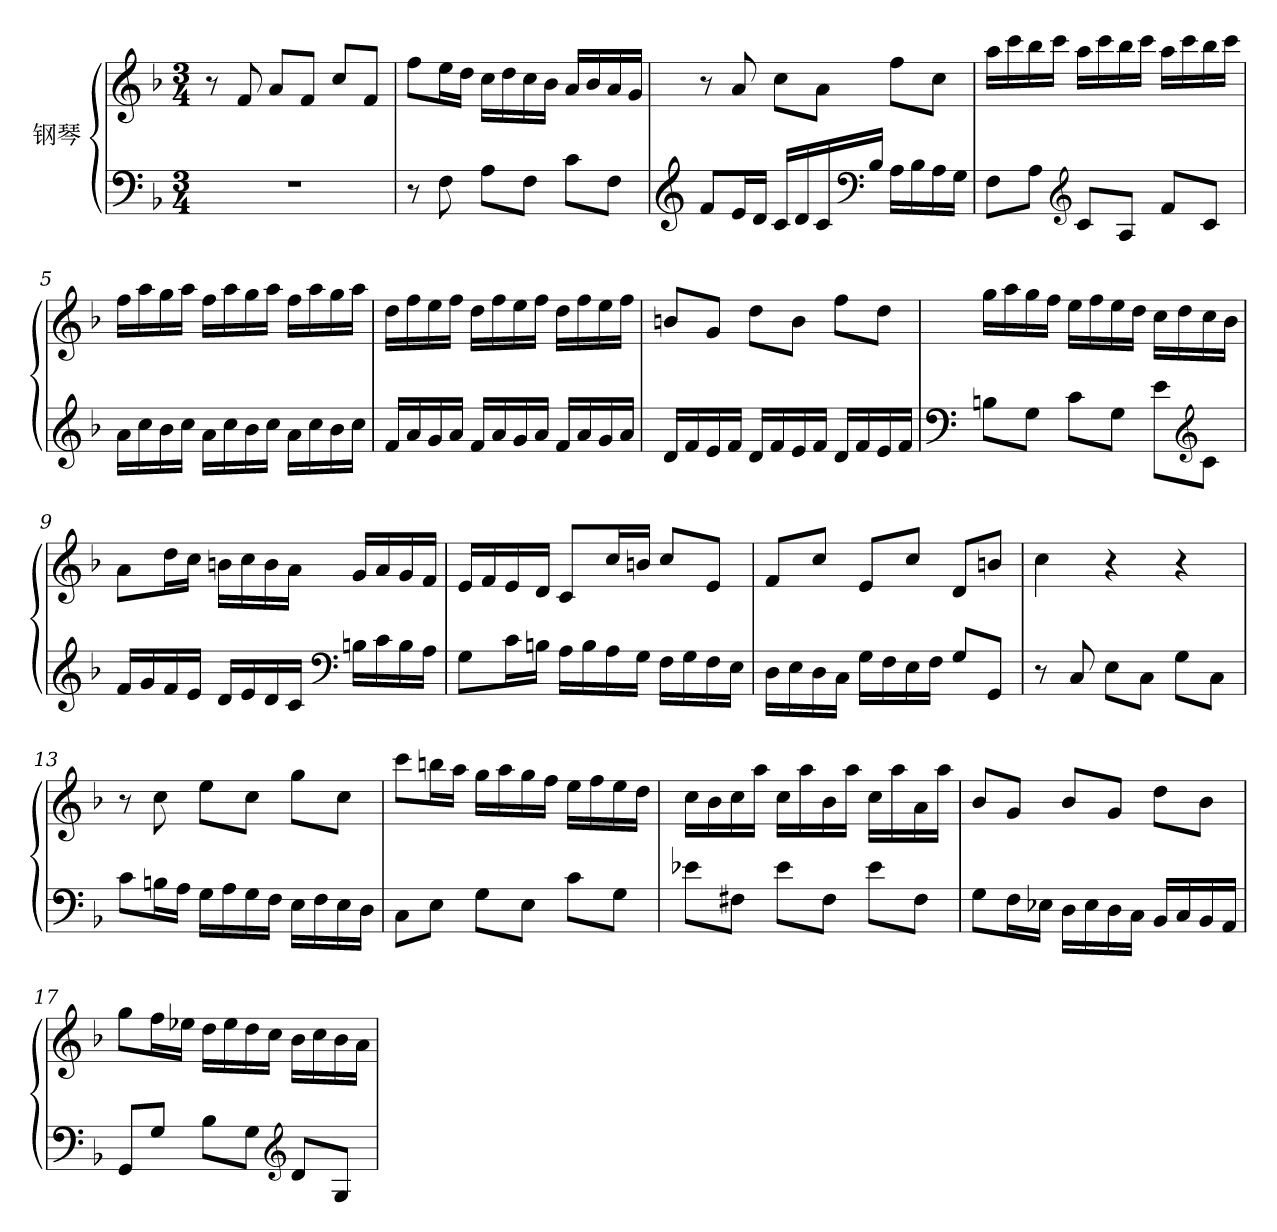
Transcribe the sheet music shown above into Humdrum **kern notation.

**kern	**kern
*part2	*part1
*staff2	*staff1
*I"钢琴	*I"钢琴
*clefF4	*clefG2
*k[b-]	*k[b-]
*M3/4	*M3/4
*MM120	*MM120
=1	=1
2.r	8r
.	8f/
.	8a/L
.	8f/J
.	8cc/L
.	8f/J
=2	=2
8r	8ff\L
8F\	16ee\L
.	16dd\JJ
8A\L	16cc\LL
.	16dd\
8F\J	16cc\
.	16b-\JJ
8c\L	16a/LL
.	16b-/
8F\J	16a/
.	16g/JJ
=3	=3
*clefG2	*
8f/L	8r
16e/L	8a/
16d/JJ	.
16c/LL	8cc\L
16d/	.
16c/	8a\J
*clefF4	*
16B-/JJ	.
16A\LL	8ff\L
16B-\	.
16A\	8cc\J
16G\JJ	.
!!LO:LB:g=z
=4	=4
8F\L	16aa\LL
.	16ccc\
8A\J	16bb-\
.	16ccc\JJ
*clefG2	*
8c/L	16aa\LL
.	16ccc\
8A/J	16bb-\
.	16ccc\JJ
8f/L	16aa\LL
.	16ccc\
8c/J	16bb-\
.	16ccc\JJ
=5	=5
16a\LL	16ff\LL
16cc\	16aa\
16b-\	16gg\
16cc\JJ	16aa\JJ
16a\LL	16ff\LL
16cc\	16aa\
16b-\	16gg\
16cc\JJ	16aa\JJ
16a\LL	16ff\LL
16cc\	16aa\
16b-\	16gg\
16cc\JJ	16aa\JJ
=6	=6
16f/LL	16dd\LL
16a/	16ff\
16g/	16ee\
16a/JJ	16ff\JJ
16f/LL	16dd\LL
16a/	16ff\
16g/	16ee\
16a/JJ	16ff\JJ
16f/LL	16dd\LL
16a/	16ff\
16g/	16ee\
16a/JJ	16ff\JJ
!!LO:LB:g=z
=7	=7
16d/LL	8bn/L
16f/	.
16e/	8g/J
16f/JJ	.
16d/LL	8dd\L
16f/	.
16e/	8b\J
16f/JJ	.
16d/LL	8ff\L
16f/	.
16e/	8dd\J
16f/JJ	.
=8	=8
*clefF4	*
8Bn\L	16gg\LL
.	16aa\
8G\J	16gg\
.	16ff\JJ
8c\L	16ee\LL
.	16ff\
8G\J	16ee\
.	16dd\JJ
8e\L	16cc\LL
.	16dd\
*clefG2	*
8c\J	16cc\
.	16b-\JJ
=9	=9
16f/LL	8a\L
16g/	.
16f/	16dd\L
16e/JJ	16cc\JJ
16d/LL	16bn\LL
16e/	16cc\
16d/	16b\
16c/JJ	16a\JJ
*clefF4	*
16Bn\LL	16g/LL
16c\	16a/
16B\	16g/
16A\JJ	16f/JJ
!!LO:LB:g=z
=10	=10
8G\L	16e/LL
.	16f/
16c\L	16e/
16Bn\JJ	16d/JJ
16A\LL	8c/L
16B\	.
16A\	16cc/L
16G\JJ	16bn/JJ
16F\LL	8cc/L
16G\	.
16F\	8e/J
16E\JJ	.
=11	=11
16D\LL	8f/L
16E\	.
16D\	8cc/J
16C\JJ	.
16G\LL	8e/L
16F\	.
16E\	8cc/J
16F\JJ	.
8G/L	8d/L
8GG/J	8bn/J
=12	=12
8r	4cc\
8C/	.
8E\L	4r
8C\J	.
8G\L	4r
8C\J	.
=13	=13
8c\L	8r
16Bn\L	8cc\
16A\JJ	.
16G\LL	8ee\L
16A\	.
16G\	8cc\J
16F\JJ	.
16E\LL	8gg\L
16F\	.
16E\	8cc\J
16D\JJ	.
!!LO:LB:g=z
=14	=14
8C\L	8ccc\L
8E\J	16bbn\L
.	16aa\JJ
8G\L	16gg\LL
.	16aa\
8E\J	16gg\
.	16ff\JJ
8c\L	16ee\LL
.	16ff\
8G\J	16ee\
.	16dd\JJ
=15	=15
8e-X\L	16cc\LL
.	16b-\
8F#X\J	16cc\
.	16aa\JJ
8e-\L	16cc\LL
.	16aa\
8F#\J	16b-\
.	16aa\JJ
8e-\L	16cc\LL
.	16aa\
8F#\J	16a\
.	16aa\JJ
=16	=16
8G\L	8b-/L
16F\L	8g/J
16E-X\JJ	.
16D\LL	8b-/L
16E-\	.
16D\	8g/J
16C\JJ	.
16BB-/LL	8dd\L
16C/	.
16BB-/	8b-\J
16AA/JJ	.
!!LO:LB:g=z
=17	=17
8GG/L	8gg\L
8G/J	16ff\L
.	16ee-X\JJ
8B-\L	16dd\LL
.	16ee-\
8G\J	16dd\
.	16cc\JJ
*clefG2	*
8d/L	16b-\LL
.	16cc\
8G/J	16b-\
.	16a\JJ
=	=
*-	*-
